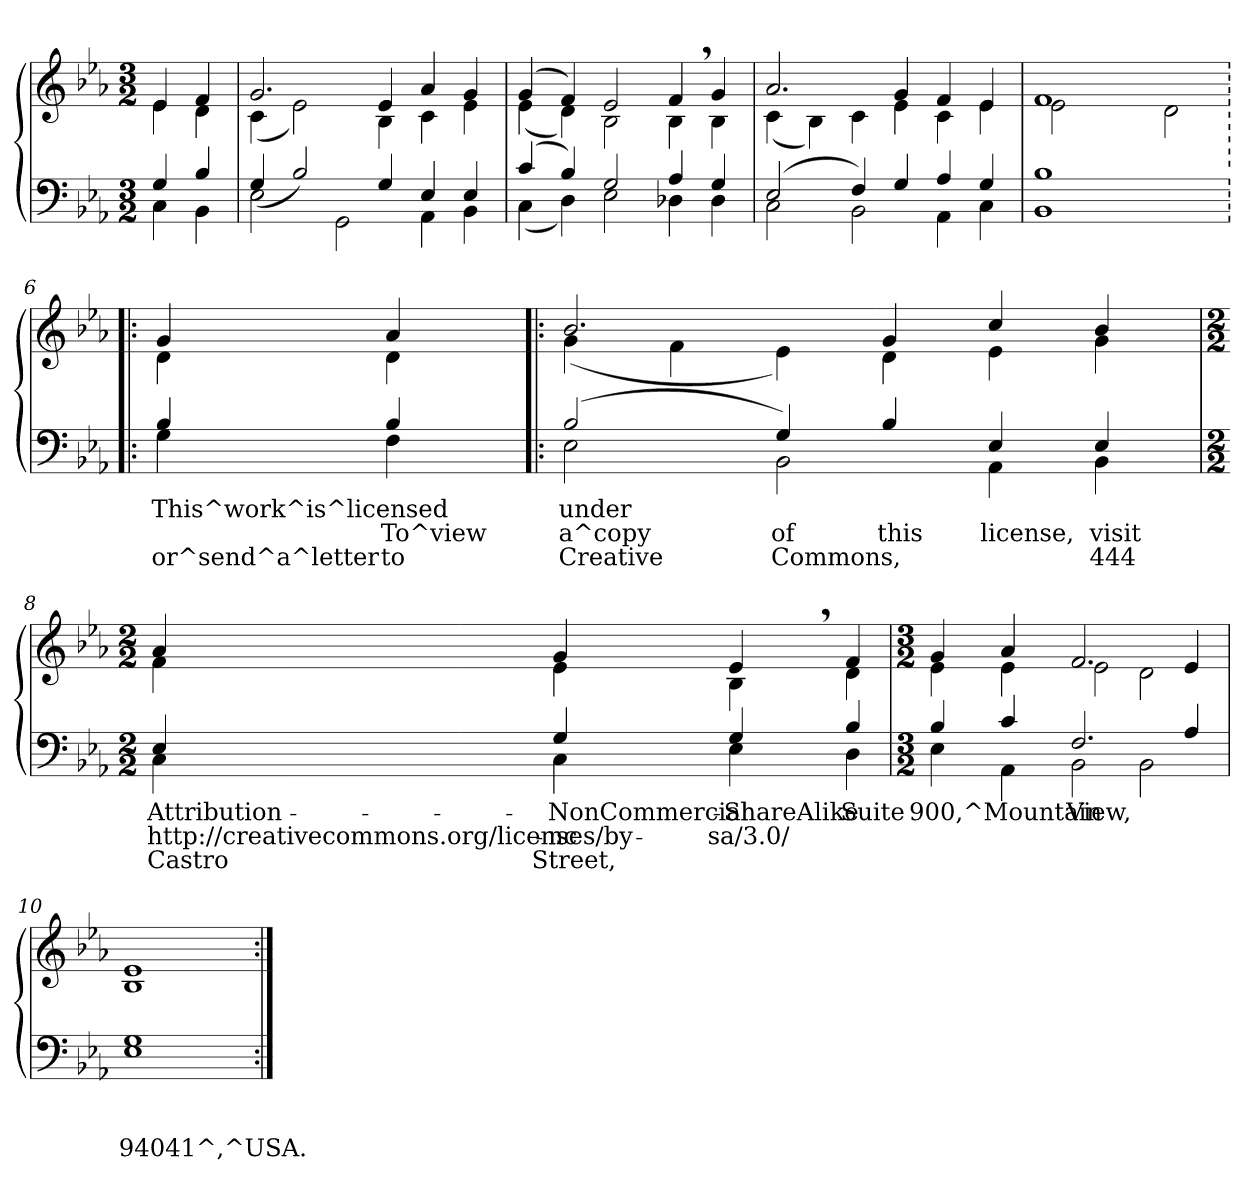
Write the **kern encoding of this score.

**kern	**text	**text	**text	**kern
*part2	*part2	*part2	*part2	*part1
*staff2	*staff2	*staff2	*staff2	*staff1
*clefF4	*	*	*	*clefG2
*k[b-e-a-]	*	*	*	*k[b-e-a-]
*E-:	*	*	*	*E-:
*M3/2	*	*	*	*M3/2
=1	=1	=1	=1	=1
*^	*	*	*	*^
4G/	4C\	.	.	.	4e-/	4e-\
4B-/	4BB-\	.	.	.	4f/	4d\
=2	=2	=2	=2	=2	=2	=2
2E-\	(4G/	.	.	.	2.g/	(<4c\
.	2B-/)	.	.	.	.	2e-\)
2GG\	.	.	.	.	.	.
.	4G/	.	.	.	4e-/	4B-\
4AA-\	4E-/	.	.	.	4a-/	4c\
4E-/	4BB-\	.	.	.	4g/	4e-\
=3	=3	=3	=3	=3	=3	=3
(4c/	(<4C\	.	.	.	(4g/	(<4e-\
4B-/)	4D\)	.	.	.	4f/)	4d\)
2G/	2E-\	.	.	.	2e-/	2B-\
4A-/	4D-X\	.	.	.	4f,>/	4B-\
4G/	4D-\	.	.	.	4g/	4B-\
=4	=4	=4	=4	=4	=4	=4
(2E-/	2C\	.	.	.	2.a-/	(<4c\
.	.	.	.	.	.	4B-\)
4F/)	2BB-\	.	.	.	.	4c\
4G/	.	.	.	.	4g/	4e-\
4A-/	4AA-\	.	.	.	4f/	4c\
4C\	4G/	.	.	.	4e-/	4e-\
*v	*v	*	*	*	*	*
=5	=5	=5	=5	=5	=5
1BB- 1B-	.	.	.	1f	2e-\
.	.	.	.	.	1ryy
2ryy	.	.	.	2d\	.
!!LO:LB:g=z	!!
=6!:	=6!:	=6!:	=6!:	=6!:	=6!:
*^	*	*	*	*	*
!	!	!LO:LY:b:rj	!	!LO:LY:b:rj	!	!
4B-/	4G\	This^work^is^licensed	.	or^send^a^letter	4g/	4d\
!	!	!	!LO:LY:b:rj	!LO:LY:b:rj	!	!
4B-/	4F\	.	To^view	to	4a-/	4d\
=7	=7	=7	=7	=7	=7	=7
!	!	!LO:LY:b:rj	!LO:LY:b:rj	!LO:LY:b:rj	!	!
(2B-/	2E-\	under	a^copy	Creative	2.b-/	(<4g\
.	.	.	.	.	.	4f\
!	!	!LO:LY:b:rj	!LO:LY:b:rj	!LO:LY:b:rj	!	!
4G/)	2BB-\	.	of	Commons,	.	4e-\)
!	!	!	!LO:LY:b:rj	!	!	!
4B-/	.	.	this	.	4g/	4d\
!	!	!	!LO:LY:b:rj	!	!	!
4E-/	4AA-\	.	license,	.	4cc/	4e-\
!	!	!LO:LY:b:rj	!LO:LY:b:rj	!LO:LY:b:rj	!	!
4BB-\	4E-/	.	visit	444	4b-/	4g\
=8	=8	=8	=8	=8	=8	=8
*M2/2	*	*	*	*	*M2/2	*
!	!	!LO:LY:b:rj	!LO:LY:b:rj	!LO:LY:b:rj	!	!
4E-/	4C\	Attribution-	http://creativecommons.org/licenses/by-	Castro	4a-/	4f\
!	!	!LO:LY:b:rj	!LO:LY:b:rj	!LO:LY:b:rj	!	!
4G/	4C\	-NonCommercial-	-nc-	Street,	4g/	4e-\
!	!	!LO:LY:b:rj	!LO:LY:b:rj	!	!	!
4G/	4E-\	-ShareAlike	-sa/3.0/	.	4e-,>/	4B-\
!	!	!LO:LY:b:rj	!	!	!	!
4B-/	4D\	Suite	.	.	4f/	4d\
=9	=9	=9	=9	=9	=9	=9
*M3/2	*	*	*	*	*M3/2	*
!	!	!LO:LY:b:rj	!	!	!	!
4B-/	4E-\	900,^Mountain	.	.	4g/	4e-\
4AA-\	4c/	.	.	.	4a-/	4e-\
!	!	!LO:LY:b:rj	!	!	!	!
2.F/	2BB-\	View,	.	.	2.f/	2e-\
.	2BB-\	.	.	.	.	2d\
4A-/	.	.	.	.	4e-/	.
*v	*v	*	*	*	*	*
*	*	*	*	*v	*v
=10	=10	=10	=10	=10
!	!	!	!LO:LY:b:rj	!
1E- 1G	.	.	94041^,^USA.	1B- 1e-
=:|!	=:|!	=:|!	=:|!	=:|!
*-	*-	*-	*-	*-
